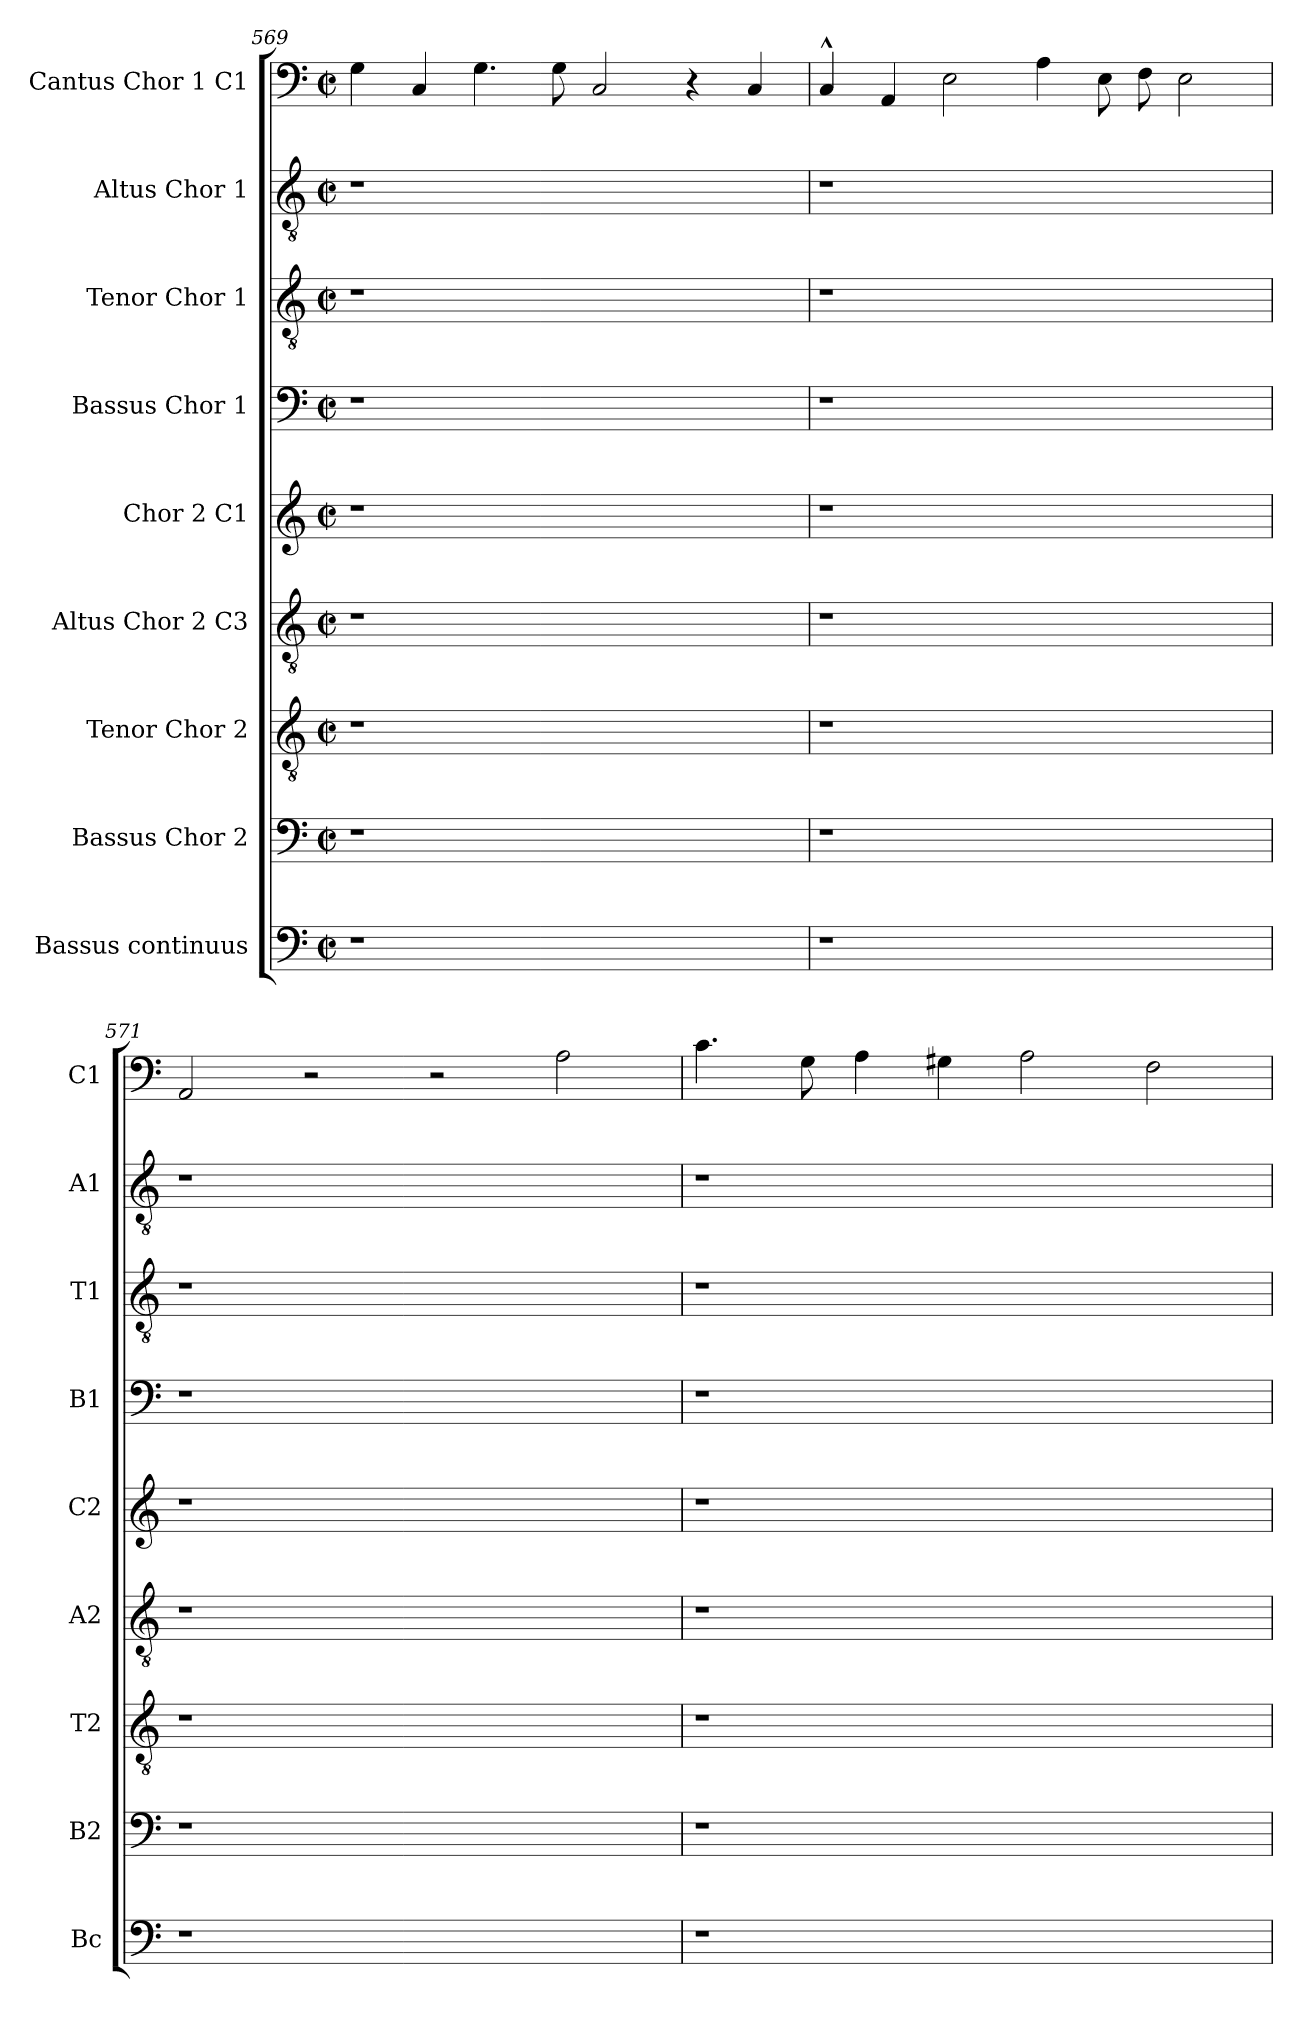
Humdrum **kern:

**kern	**kern	**kern	**kern	**kern	**kern	**kern	**kern	**kern
*part9	*part8	*part7	*part6	*part5	*part4	*part3	*part2	*part1
*staff9	*staff8	*staff7	*staff6	*staff5	*staff4	*staff3	*staff2	*staff1
*I"Bassus continuus	*I"Bassus Chor 2	*I"Tenor Chor 2	*I"Altus Chor 2 C3	*I"Chor 2 C1	*I"Bassus Chor 1	*I"Tenor Chor 1	*I"Altus Chor 1	*I"Cantus Chor 1 C1
*I'Bc	*I'B2	*I'T2	*I'A2	*I'C2	*I'B1	*I'T1	*I'A1	*I'C1
*clefF4	*clefF4	*clefGv2	*clefGv2	*clefG2	*clefF4	*clefGv2	*clefGv2	*clefF4
*ITrd7c12	*	*	*	*	*	*	*	*
*k[]	*k[]	*k[]	*k[]	*k[]	*k[]	*k[]	*k[]	*k[]
*C:	*C:	*C:	*C:	*C:	*C:	*C:	*C:	*C:
*M2/2	*M2/2	*M2/2	*M2/2	*M2/2	*M2/2	*M2/2	*M2/2	*M2/2
*met(c|)	*met(c|)	*met(c|)	*met(c|)	*met(c|)	*met(c|)	*met(c|)	*met(c|)	*met(c|)
=569	=569	=569	=569	=569	=569	=569	=569	=569
1r	1r	1r	1r	1r	1r	1r	1r	4G\
.	.	.	.	.	.	.	.	4C/
.	.	.	.	.	.	.	.	4.G\
.	.	.	.	.	.	.	.	8G\
1ryy	1ryy	1ryy	1ryy	1ryy	1ryy	1ryy	1ryy	2C/
.	.	.	.	.	.	.	.	4r
.	.	.	.	.	.	.	.	4C/
!!LO:LB:g=z
=570	=570	=570	=570	=570	=570	=570	=570	=570
1r	1r	1r	1r	1r	1r	1r	1r	4C^^</
.	.	.	.	.	.	.	.	4AA/
.	.	.	.	.	.	.	.	2E\
1ryy	1ryy	1ryy	1ryy	1ryy	1ryy	1ryy	1ryy	4A\
.	.	.	.	.	.	.	.	8E\
.	.	.	.	.	.	.	.	8F\
.	.	.	.	.	.	.	.	2E\
=571	=571	=571	=571	=571	=571	=571	=571	=571
1r	1r	1r	1r	1r	1r	1r	1r	2AA/
.	.	.	.	.	.	.	.	2r
1ryy	1ryy	1ryy	1ryy	1ryy	1ryy	1ryy	1ryy	2r
.	.	.	.	.	.	.	.	2A\
=572	=572	=572	=572	=572	=572	=572	=572	=572
1r	1r	1r	1r	1r	1r	1r	1r	4.c\
.	.	.	.	.	.	.	.	8G\
.	.	.	.	.	.	.	.	4A\
.	.	.	.	.	.	.	.	4G#X\
1ryy	1ryy	1ryy	1ryy	1ryy	1ryy	1ryy	1ryy	2A\
.	.	.	.	.	.	.	.	2F\
=	=	=	=	=	=	=	=	=
*-	*-	*-	*-	*-	*-	*-	*-	*-
